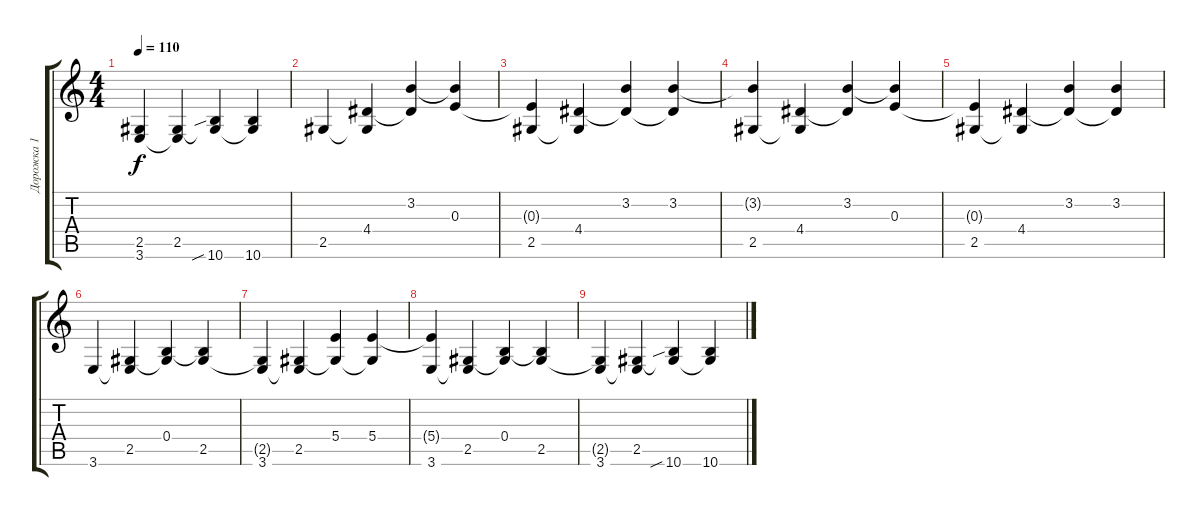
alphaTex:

\track ("Дорожка 1" "Дорожка 1") {instrument distortionguitar}
\staff {score tabs}
\tuning (Db4 Ab3 E3 B2 Gb2 Db2) {hide}
\ts (4 4)
\tempo 110
\clef g2
\ks c
(2.5{t} 3.6).4{dy f} (2.5 3.6{t}).4 (2.5{t} 10.6{sib}).4 (2.5{t} 10.6).4 |
2.5.4 (4.4 2.5{t}).4 (3.2 4.4{t}).4 (3.2{t} 0.3).4 |
(0.3{t} 2.5).4 (4.4 2.5{t}).4 (3.2 4.4{t}).4 (3.2 4.4{t}).4 |
(3.2{t} 2.5).4 (4.4 2.5{t}).4 (3.2 4.4{t}).4 (3.2{t} 0.3).4 |
(0.3{t} 2.5).4 (4.4 2.5{t}).4 (3.2 4.4{t}).4 (3.2 4.4{t}).4 |
3.6.4 (2.5 3.6{t}).4 (0.4 2.5{t}).4 (0.4{t} 2.5).4 |
(2.5{t} 3.6).4 (2.5 3.6{t}).4 (5.4 2.5{t}).4 (5.4 2.5{t}).4 |
(5.4{t} 3.6).4 (2.5 3.6{t}).4 (0.4 2.5{t}).4 (0.4{t} 2.5).4 |
(2.5{t} 3.6).4 (2.5 3.6{t}).4 (2.5{t} 10.6{sib}).4 (2.5{t} 10.6).4
